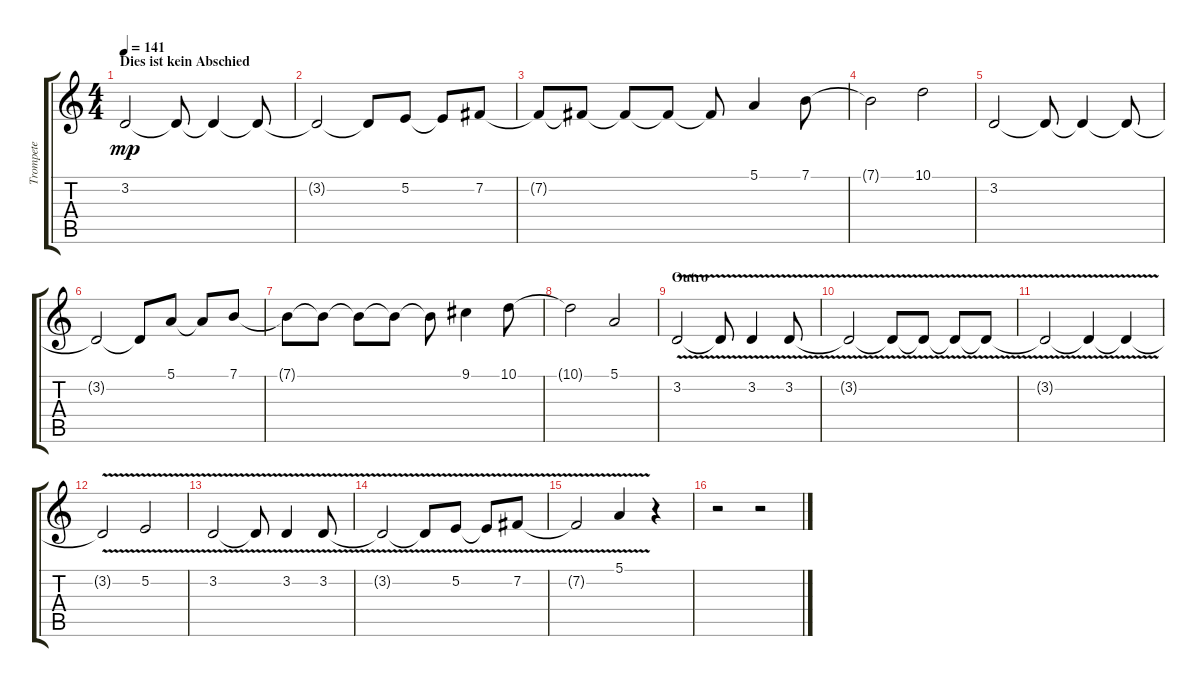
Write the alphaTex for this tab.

\track ("Trompete" "Trompete") {instrument trombone}
\staff {score tabs}
\tuning (E4 B3 G3 D3 A2 E2) {hide}
\ts (4 4)
\section ("" "Dies ist kein Abschied")
\tempo 141
\clef g2
\ks c
3.2.2{dy mp} 3.2{t}.8 3.2{t}.4 3.2{t}.8 |
3.2{t}.2 3.2{t}.8 5.2.8 5.2{t}.8 7.2.8 |
7.2{t}.8 7.2{t}.8 7.2{t}.8 7.2{t}.8 7.2{t}.8 5.1.4 7.1.8 |
7.1{t}.2 10.1.2 |
3.2.2 3.2{t}.8 3.2{t}.4 3.2{t}.8 |
3.2{t}.2 3.2{t}.8 5.1.8 5.1{t}.8 7.1.8 |
7.1{t}.8 7.1{t}.8 7.1{t}.8 7.1{t}.8 7.1{t}.8 9.1.4 10.1.8 |
10.1{t}.2 5.1.2 |
\section ("" "Outro")
3.2{v}.2 3.2{v t}.8 3.2{v}.4 3.2{v}.8 |
3.2{v t}.2 3.2{v t}.8 3.2{v t}.8 3.2{v t}.8 3.2{v t}.8 |
3.2{v t}.2 3.2{v t}.4 3.2{v t}.4 |
3.2{v t}.2 5.2{v}.2 |
3.2{v}.2 3.2{v t}.8 3.2{v}.4 3.2{v}.8 |
3.2{v t}.2 3.2{v t}.8 5.2{v}.8 5.2{v t}.8 7.2{v}.8 |
7.2{v t}.2 5.1{v}.4 r.4 |
r.2 r.2
